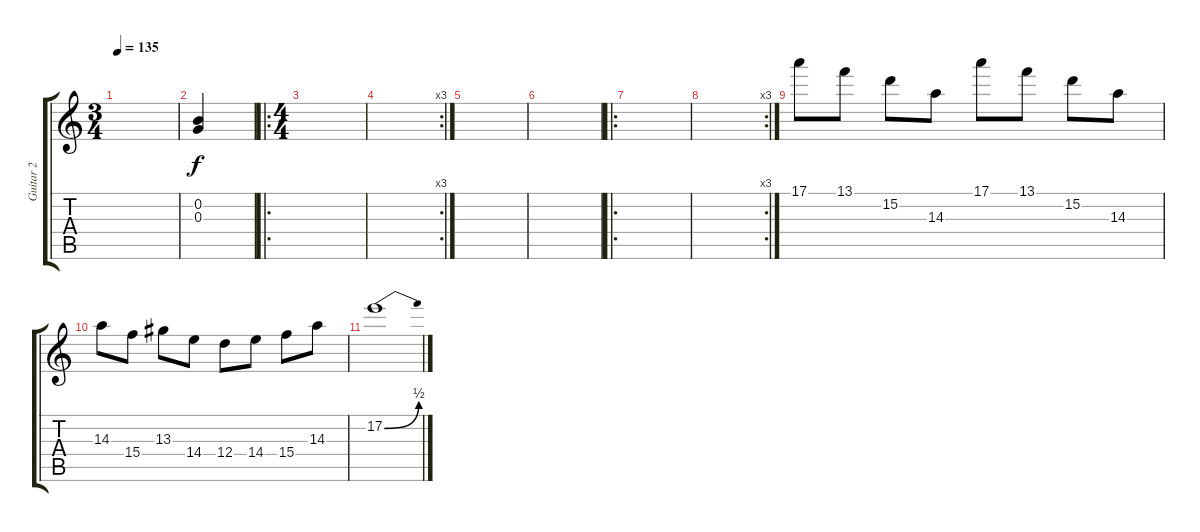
\track ("Guitar 2" "Guitar 2") {instrument distortionguitar}
\staff {score tabs}
\tuning (E4 B3 G3 D3 A2 D2) {hide}
\ts (3 4)
\tempo 135
\clef g2
\ks c
|
(0.2 0.3).4 |
\ro
\ts (4 4)
|
\rc 3
|
|
|
\ro
|
\rc 3
|
17.1.8 13.1.8 15.2.8 14.3.8 17.1.8 13.1.8 15.2.8 14.3.8 |
14.3.8 15.4.8 13.3.8 14.4.8 12.4.8 14.4.8 15.4.8 14.3.8 |
17.2{be (bend 0 0 60 2)}.1
